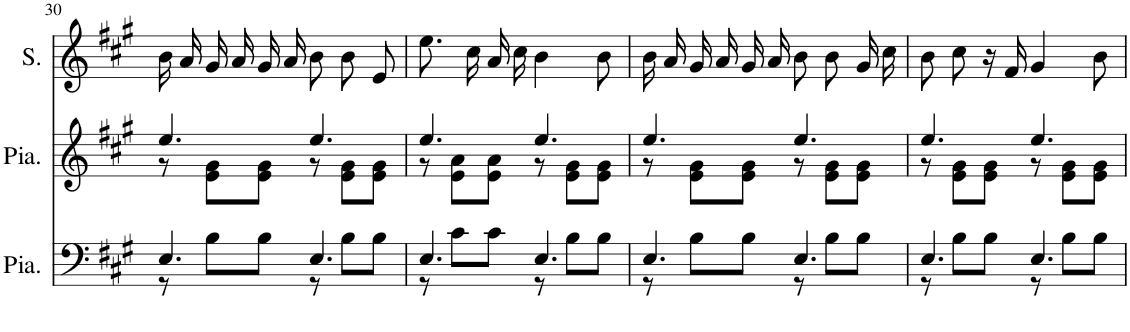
**kern	**kern	**kern
*part3	*part2	*part1
*staff3	*staff2	*staff1
*I"Piano	*I"Piano	*I"Soprano
*I'Pia.	*I'Pia.	*I'S.
!!LO:PB:g=z
*clefF4	*clefG2	*clefG2
*	*	*Trd1c2
*k[f#c#g#]	*k[f#c#g#]	*k[f#c#g#]
*M6/8	*M6/8	*M6/8
=30	=30	=30
*^	*^	*
4.E/	8r	4.ee/	8r	16b/LL
.	.	.	.	16a/
.	8B\L	.	8e\ 8g#\L	16g#/
.	.	.	.	16a/
.	8B\J	.	8e\ 8g#\J	16g#/
.	.	.	.	16a/JJ
4.E/	8r	4.ee/	8r	8b/L
.	8B\L	.	8e\ 8g#\L	8b/
.	8B\J	.	8e\ 8g#\J	8e/J
=31	=31	=31	=31	=31
4.E/	8r	4.ee/	8r	8.ee\L
.	8c#\L	.	8e\ 8a\L	.
.	.	.	.	16cc#\L
.	8c#\J	.	8e\ 8a\J	16a\
.	.	.	.	16cc#\JJ
4.E/	8r	4.ee/	8r	4b\
.	8B\L	.	8e\ 8g#\L	.
.	8B\J	.	8e\ 8g#\J	8b\
=32	=32	=32	=32	=32
4.E/	8r	4.ee/	8r	16b/LL
.	.	.	.	16a/
.	8B\L	.	8e\ 8g#\L	16g#/
.	.	.	.	16a/
.	8B\J	.	8e\ 8g#\J	16g#/
.	.	.	.	16a/JJ
4.E/	8r	4.ee/	8r	8b\L
.	8B\L	.	8e\ 8g#\L	8b\
.	8B\J	.	8e\ 8g#\J	16g#\L
.	.	.	.	16cc#\JJ
=33	=33	=33	=33	=33
4.E/	8r	4.ee/	8r	8b\L
.	8B\L	.	8e\ 8g#\L	8cc#\J
.	8B\J	.	8e\ 8g#\J	16r
.	.	.	.	16f#/
4.E/	8r	4.ee/	8r	4g#/
.	8B\L	.	8e\ 8g#\L	.
.	8B\J	.	8e\ 8g#\J	8b\
*v	*v	*	*	*
*	*v	*v	*
=	=	=
*-	*-	*-
